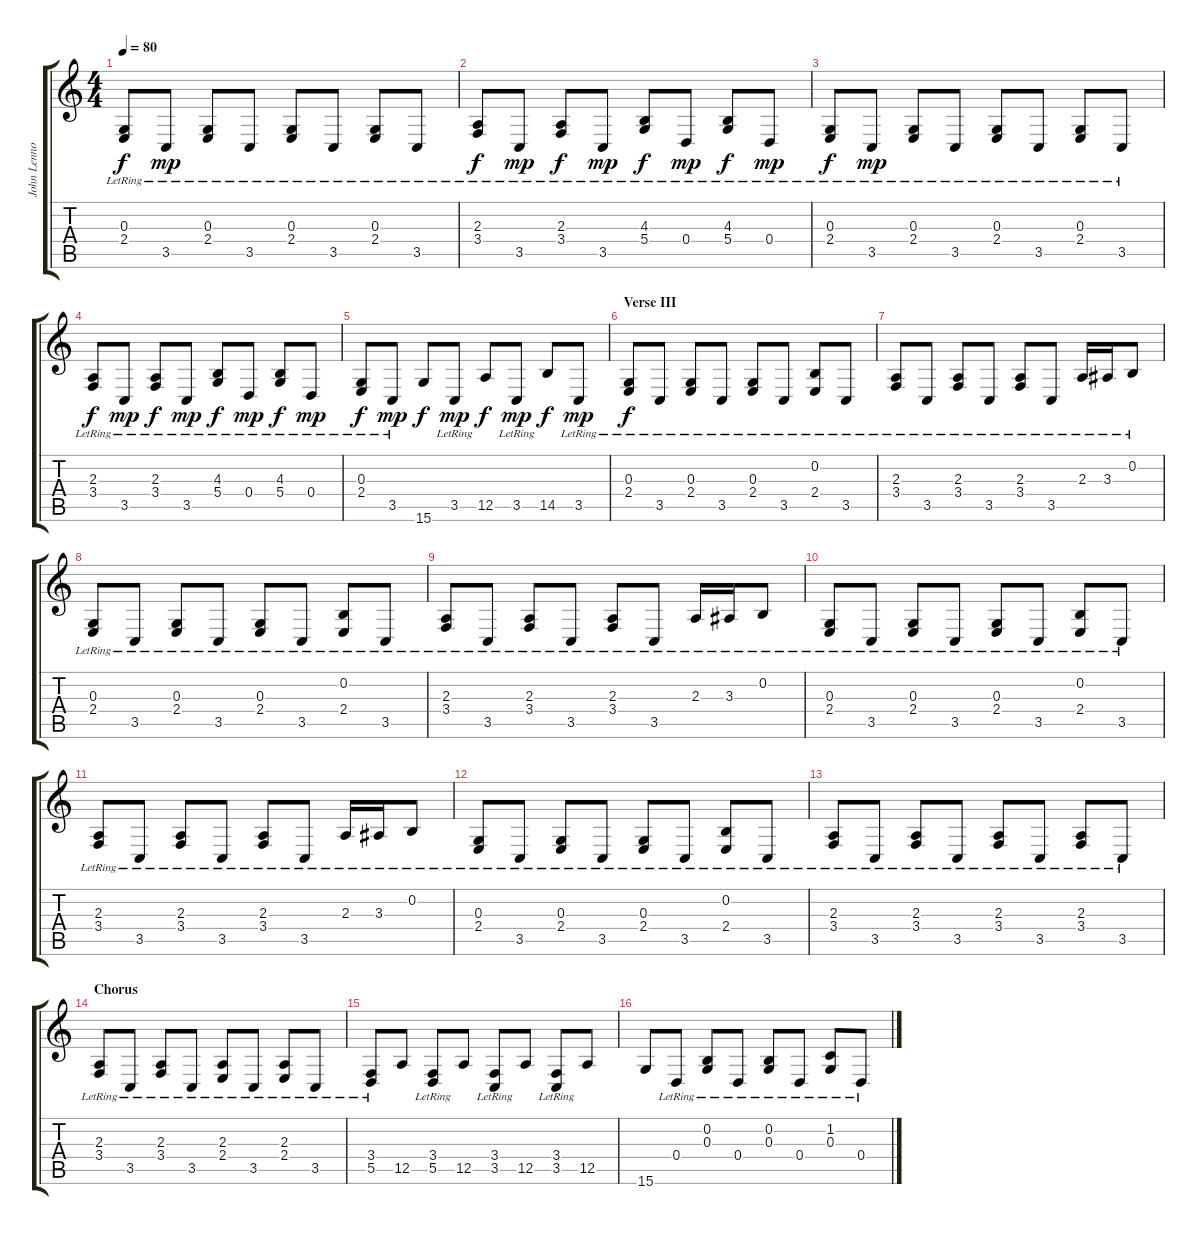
\track ("John Lennon (Piano)" "John Lenno") {instrument steeldrums}
\staff {score tabs}
\tuning (E4 B3 G3 D3 A2 E2) {hide}
\ts (4 4)
\tempo 80
\clef g2
\ks c
(0.3{lr} 2.4{lr}).8{dy f} 3.5{lr}.8{dy mp} (0.3{lr} 2.4{lr}).8 3.5{lr}.8 (0.3{lr} 2.4{lr}).8 3.5{lr}.8 (0.3{lr} 2.4{lr}).8 3.5{lr}.8 |
(2.3{lr} 3.4{lr}).8{dy f} 3.5{lr}.8{dy mp} (2.3{lr} 3.4{lr}).8{dy f} 3.5{lr}.8{dy mp} (4.3{lr} 5.4{lr}).8{dy f} 0.4{lr}.8{dy mp} (4.3{lr} 5.4{lr}).8{dy f} 0.4{lr}.8{dy mp} |
(0.3{lr} 2.4{lr}).8{dy f} 3.5{lr}.8{dy mp} (0.3{lr} 2.4{lr}).8 3.5{lr}.8 (0.3{lr} 2.4{lr}).8 3.5{lr}.8 (0.3{lr} 2.4{lr}).8 3.5{lr}.8 |
(2.3{lr} 3.4{lr}).8{dy f} 3.5{lr}.8{dy mp} (2.3{lr} 3.4{lr}).8{dy f} 3.5{lr}.8{dy mp} (4.3{lr} 5.4{lr}).8{dy f} 0.4{lr}.8{dy mp} (4.3{lr} 5.4{lr}).8{dy f} 0.4{lr}.8{dy mp} |
(0.3{lr} 2.4{lr}).8{dy f} 3.5{lr}.8{dy mp} 15.6.8{dy f} 3.5{lr}.8{dy mp} 12.5.8{dy f} 3.5{lr}.8{dy mp} 14.5.8{dy f} 3.5{lr}.8{dy mp} |
\section ("" "Verse III")
(0.3{lr} 2.4{lr}).8{dy f} 3.5{lr}.8 (0.3{lr} 2.4{lr}).8 3.5{lr}.8 (0.3{lr} 2.4{lr}).8 3.5{lr}.8 (0.2{lr} 2.4{lr}).8 3.5{lr}.8 |
(2.3{lr} 3.4{lr}).8 3.5{lr}.8 (2.3{lr} 3.4{lr}).8 3.5{lr}.8 (2.3{lr} 3.4{lr}).8 3.5{lr}.8 2.3{lr}.16 3.3{lr}.16 0.2{lr}.8 |
(0.3{lr} 2.4{lr}).8 3.5{lr}.8 (0.3{lr} 2.4{lr}).8 3.5{lr}.8 (0.3{lr} 2.4{lr}).8 3.5{lr}.8 (0.2{lr} 2.4{lr}).8 3.5{lr}.8 |
(2.3{lr} 3.4{lr}).8 3.5{lr}.8 (2.3{lr} 3.4{lr}).8 3.5{lr}.8 (2.3{lr} 3.4{lr}).8 3.5{lr}.8 2.3{lr}.16 3.3{lr}.16 0.2{lr}.8 |
(0.3{lr} 2.4{lr}).8 3.5{lr}.8 (0.3{lr} 2.4{lr}).8 3.5{lr}.8 (0.3{lr} 2.4{lr}).8 3.5{lr}.8 (0.2{lr} 2.4{lr}).8 3.5{lr}.8 |
(2.3{lr} 3.4{lr}).8 3.5{lr}.8 (2.3{lr} 3.4{lr}).8 3.5{lr}.8 (2.3{lr} 3.4{lr}).8 3.5{lr}.8 2.3{lr}.16 3.3{lr}.16 0.2{lr}.8 |
(0.3{lr} 2.4{lr}).8 3.5{lr}.8 (0.3{lr} 2.4{lr}).8 3.5{lr}.8 (0.3{lr} 2.4{lr}).8 3.5{lr}.8 (0.2{lr} 2.4{lr}).8 3.5{lr}.8 |
(2.3{lr} 3.4{lr}).8 3.5{lr}.8 (2.3{lr} 3.4{lr}).8 3.5{lr}.8 (2.3{lr} 3.4{lr}).8 3.5{lr}.8 (2.3{lr} 3.4).8 3.5{lr}.8 |
\section ("" "Chorus")
(2.3{lr} 3.4{lr}).8 3.5{lr}.8 (2.3{lr} 3.4{lr}).8 3.5{lr}.8 (2.3{lr} 2.4{lr}).8 3.5{lr}.8 (2.3{lr} 2.4{lr}).8 3.5{lr}.8 |
(3.4{lr} 5.5{lr}).8 12.5.8 (3.4{lr} 5.5{lr}).8 12.5.8 (3.4{lr} 3.5{lr}).8 12.5.8 (3.4{lr} 3.5{lr}).8 12.5.8 |
15.6.8 0.4{lr}.8 (0.2{lr} 0.3{lr}).8 0.4{lr}.8 (0.2{lr} 0.3{lr}).8 0.4{lr}.8 (1.2{lr} 0.3{lr}).8 0.4{lr}.8
